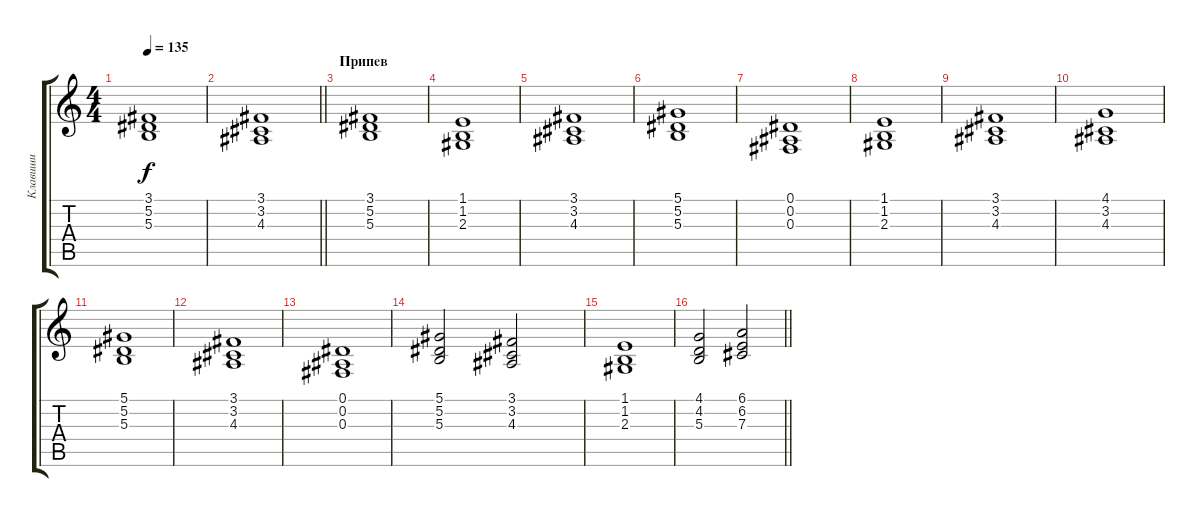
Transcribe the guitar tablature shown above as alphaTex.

\track ("Клавиши" "Клавиши") {instrument stringensemble1}
\staff {score tabs}
\tuning (Eb4 Bb3 Gb3 Db3 Ab2 Eb2) {hide}
\ts (4 4)
\tempo 135
\clef g2
\ks c
(3.1 5.2 5.3).1{dy f} |
\barLineRight lightlight
(3.1 3.2 4.3).1 |
\section ("" "Припев")
(3.1 5.2 5.3).1 |
(1.1 1.2 2.3).1 |
(3.1 3.2 4.3).1 |
(5.1 5.2 5.3).1 |
(0.1 0.2 0.3).1 |
(1.1 1.2 2.3).1 |
(3.1 3.2 4.3).1 |
(4.1 3.2 4.3).1 |
(5.1 5.2 5.3).1 |
(3.1 3.2 4.3).1 |
(0.1 0.2 0.3).1 |
(5.1 5.2 5.3).2 (3.1 3.2 4.3).2 |
(1.1 1.2 2.3).1 |
\barLineRight lightlight
(4.1 4.2 5.3).2 (6.1 6.2 7.3).2
